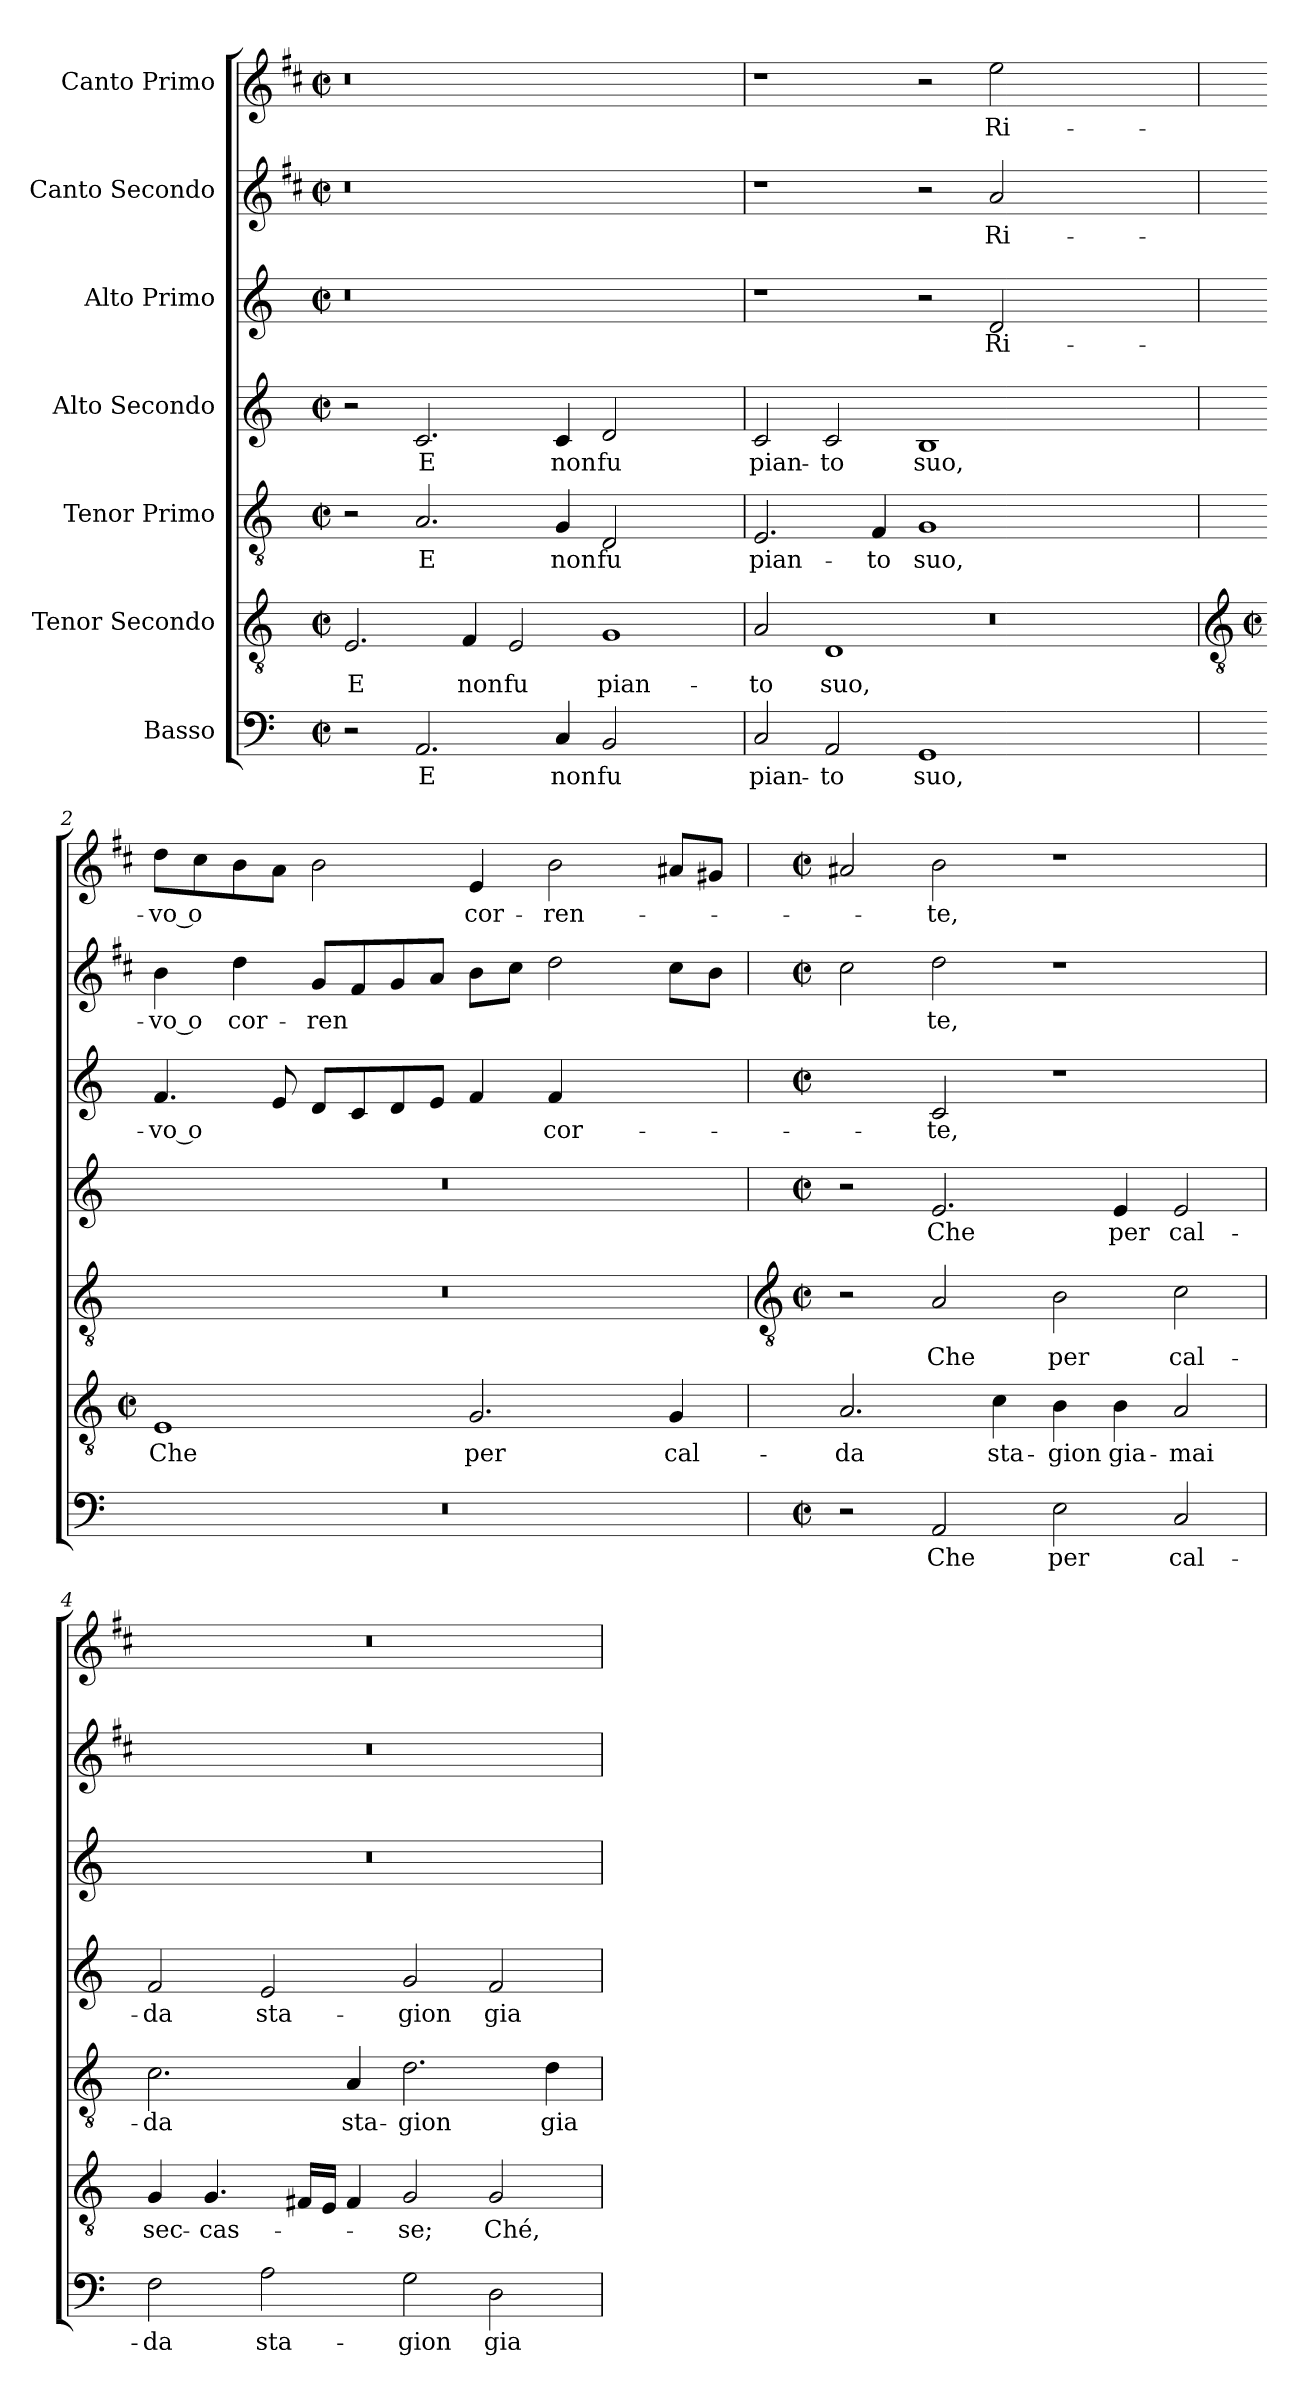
**kern	**text	**kern	**text	**kern	**text	**kern	**text	**kern	**text	**kern	**text	**kern	**text
*part7	*part7	*part6	*part6	*part5	*part5	*part4	*part4	*part3	*part3	*part2	*part2	*part1	*part1
*staff7	*staff7	*staff6	*staff6	*staff5	*staff5	*staff4	*staff4	*staff3	*staff3	*staff2	*staff2	*staff1	*staff1
*I"Basso	*	*I"Tenor Secondo	*	*I"Tenor Primo	*	*I"Alto Secondo	*	*I"Alto Primo	*	*I"Canto Secondo	*	*I"Canto Primo	*
*clefF4	*	*clefGv2	*	*clefGv2	*	*clefG2	*	*clefG2	*	*clefG2	*	*clefG2	*
*	*	*	*	*	*	*	*	*	*	*ITrd1c2	*	*ITrd1c2	*
*k[]	*	*k[]	*	*k[]	*	*k[]	*	*k[]	*	*k[]	*	*k[]	*
*C:	*	*C:	*	*C:	*	*C:	*	*C:	*	*C:	*	*C:	*
*M4/2	*	*M4/2	*	*M4/2	*	*M4/2	*	*M4/2	*	*M4/2	*	*M4/2	*
*met(c|)	*	*met(c|)	*	*met(c|)	*	*met(c|)	*	*met(c|)	*	*met(c|)	*	*met(c|)	*
=1	=1	=1	=1	=1	=1	=1	=1	=1	=1	=1	=1	=1	=1
!	!	!	!LO:LY:b	!	!	!	!	!	!	!	!	!	!
2r	.	2.E	E	2r	.	2r	.	0r	.	0r	.	0r	.
!	!LO:LY:b	!	!	!	!LO:LY:b	!	!LO:LY:b	!	!	!	!	!	!
2.AA	E	.	.	2.A	E	2.c	E	.	.	.	.	.	.
!	!	!	!LO:LY:b	!	!	!	!	!	!	!	!	!	!
.	.	4F	non	.	.	.	.	.	.	.	.	.	.
!	!	!	!LO:LY:b	!	!	!	!	!	!	!	!	!	!
.	.	2E	fu	.	.	.	.	.	.	.	.	.	.
!	!LO:LY:b	!	!	!	!LO:LY:b	!	!LO:LY:b	!	!	!	!	!	!
4C	non	.	.	4G	non	4c	non	.	.	.	.	.	.
!	!LO:LY:b	!	!LO:LY:b	!	!LO:LY:b	!	!LO:LY:b	!	!	!	!	!	!
2BB	fu	1G	pian-	2D	fu	2d	fu	.	.	.	.	.	.
2ryy	.	.	.	2ryy	.	2ryy	.	2ryy	.	2ryy	.	2ryy	.
=1A	=1A	=1A	=1A	=1A	=1A	=1A	=1A	=1A	=1A	=1A	=1A	=1A	=1A
!	!LO:LY:b	!	!LO:LY:b	!	!LO:LY:b	!	!LO:LY:b	!	!	!	!	!	!
2C	pian-	2A	-to	2.E	pian-	2c	pian-	1r	.	1r	.	1r	.
!	!LO:LY:b	!	!LO:LY:b	!	!	!	!LO:LY:b	!	!	!	!	!	!
2AA	-to	1D	suo,	.	.	2c	-to	.	.	.	.	.	.
!	!	!	!	!	!LO:LY:b	!	!	!	!	!	!	!	!
.	.	.	.	4F	-to	.	.	.	.	.	.	.	.
!	!LO:LY:b	!	!	!	!LO:LY:b	!	!LO:LY:b	!	!	!	!	!	!
1GG	suo,	.	.	1G	suo,	1B	suo,	2r	.	2r	.	2r	.
!	!	!	!	!	!	!	!	!	!LO:LY:b	!	!LO:LY:b	!	!LO:LY:b
.	.	0r	.	.	.	.	.	2d	Ri-	2g	Ri-	2dd	Ri-
1.ryy	.	.	.	1.ryy	.	1.ryy	.	1.ryy	.	1.ryy	.	1.ryy	.
!!LO:LB:g=z
=2A	=2A	=2A	=2A	=2A	=2A	=2A	=2A	=2A	=2A	=2A	=2A	=2A	=2A
*	*	*clefGv2	*	*	*	*	*	*	*	*	*	*	*
*	*	*M4/2	*	*	*	*	*	*	*	*	*	*	*
*	*	*met(c|)	*	*	*	*	*	*	*	*	*	*	*
!	!	!	!LO:LY:b	!	!	!	!	!	!LO:LY:b	!	!LO:LY:b	!	!LO:LY:b
0r	.	1E	Che	0r	.	0r	.	4.f	-vo o	4a	-vo o	8ccL	-vo o
.	.	.	.	.	.	.	.	.	.	.	.	8b	.
!	!	!	!	!	!	!	!	!	!	!	!LO:LY:b	!	!
.	.	.	.	.	.	.	.	.	.	4cc	cor-	8a	.
.	.	.	.	.	.	.	.	8e	.	.	.	8gJ	.
!	!	!	!	!	!	!	!	!	!	!	!LO:LY:b	!	!
.	.	.	.	.	.	.	.	8dL	.	8fL	-ren	2a	.
.	.	.	.	.	.	.	.	8c	.	8e	.	.	.
.	.	.	.	.	.	.	.	8d	.	8f	.	.	.
.	.	.	.	.	.	.	.	8eJ	.	8gJ	.	.	.
!	!	!	!LO:LY:b	!	!	!	!	!	!	!	!	!	!LO:LY:b
.	.	2.G	per	.	.	.	.	4f	.	8aL	.	4d	cor-
.	.	.	.	.	.	.	.	.	.	8bJ	.	.	.
!	!	!	!	!	!	!	!	!	!LO:LY:b	!	!	!	!LO:LY:b
.	.	.	.	.	.	.	.	4f	cor-	2cc	.	2a	-ren-
!	!	!	!	!	!	!	!	!	!LO:LY:b	!	!	!	!
.	.	.	.	.	.	.	.	[2eyy	-ren-	.	.	.	.
!	!	!	!LO:LY:b	!	!	!	!	!	!	!	!	!	!
.	.	4G	cal-	.	.	.	.	.	.	8bL	.	8g#L	.
.	.	.	.	.	.	.	.	.	.	8aJ	.	8f#XJ	.
!!LO:LB:g=z
=3	=3	=3	=3	=3	=3	=3	=3	=3	=3	=3	=3	=3	=3
*	*	*	*	*clefGv2	*	*	*	*	*	*	*	*	*
*M4/2	*	*	*	*M4/2	*	*M4/2	*	*M4/2	*	*M4/2	*	*M4/2	*
*met(c|)	*	*	*	*met(c|)	*	*met(c|)	*	*met(c|)	*	*met(c|)	*	*met(c|)	*
!	!	!	!LO:LY:b	!	!	!	!	!	!LO:LY:b	!	!	!	!
2r	.	2.A	-da	2r	.	2r	.	2eyy]	--	2b	.	2g#	.
!	!LO:LY:b	!	!	!	!LO:LY:b	!	!LO:LY:b	!	!LO:LY:b	!	!LO:LY:b	!	!LO:LY:b
2AA	Che	.	.	2A	Che	2.e	Che	2c	te,	2cc	te,	2a	-te,
!	!	!	!LO:LY:b	!	!	!	!	!	!	!	!	!	!
.	.	4c	sta-	.	.	.	.	.	.	.	.	.	.
!	!LO:LY:b	!	!LO:LY:b	!	!LO:LY:b	!	!	!	!	!	!	!	!
2E	per	4B	-gion	2B	per	.	.	1r	.	1r	.	1r	.
!	!	!	!LO:LY:b	!	!	!	!LO:LY:b	!	!	!	!	!	!
.	.	4B	gia-	.	.	4e	per	.	.	.	.	.	.
!	!LO:LY:b	!	!LO:LY:b	!	!LO:LY:b	!	!LO:LY:b	!	!	!	!	!	!
2C	cal-	2A	-mai	2c	cal-	2e	cal-	.	.	.	.	.	.
=4	=4	=4	=4	=4	=4	=4	=4	=4	=4	=4	=4	=4	=4
!	!LO:LY:b	!	!LO:LY:b	!	!LO:LY:b	!	!LO:LY:b	!	!	!	!	!	!
2F	-da	4G	sec-	2.c	-da	2f	-da	0r	.	0r	.	0r	.
!	!	!	!LO:LY:b	!	!	!	!	!	!	!	!	!	!
.	.	4.G	-cas-	.	.	.	.	.	.	.	.	.	.
!	!LO:LY:b	!	!	!	!	!	!LO:LY:b	!	!	!	!	!	!
2A	sta-	.	.	.	.	2e	sta-	.	.	.	.	.	.
.	.	16F#LL	.	.	.	.	.	.	.	.	.	.	.
.	.	16EJJ	.	.	.	.	.	.	.	.	.	.	.
!	!	!	!	!	!LO:LY:b	!	!	!	!	!	!	!	!
.	.	4F#	.	4A	sta-	.	.	.	.	.	.	.	.
!	!LO:LY:b	!	!LO:LY:b	!	!LO:LY:b	!	!LO:LY:b	!	!	!	!	!	!
2G	-gion	2G	-se;	2.d	-gion	2g	-gion	.	.	.	.	.	.
!	!LO:LY:b	!	!LO:LY:b	!	!	!	!LO:LY:b	!	!	!	!	!	!
2D	gia-	2G	Ché,	.	.	2f	gia-	.	.	.	.	.	.
!	!	!	!	!	!LO:LY:b	!	!	!	!	!	!	!	!
.	.	.	.	4d	gia-	.	.	.	.	.	.	.	.
=	=	=	=	=	=	=	=	=	=	=	=	=	=
*-	*-	*-	*-	*-	*-	*-	*-	*-	*-	*-	*-	*-	*-
